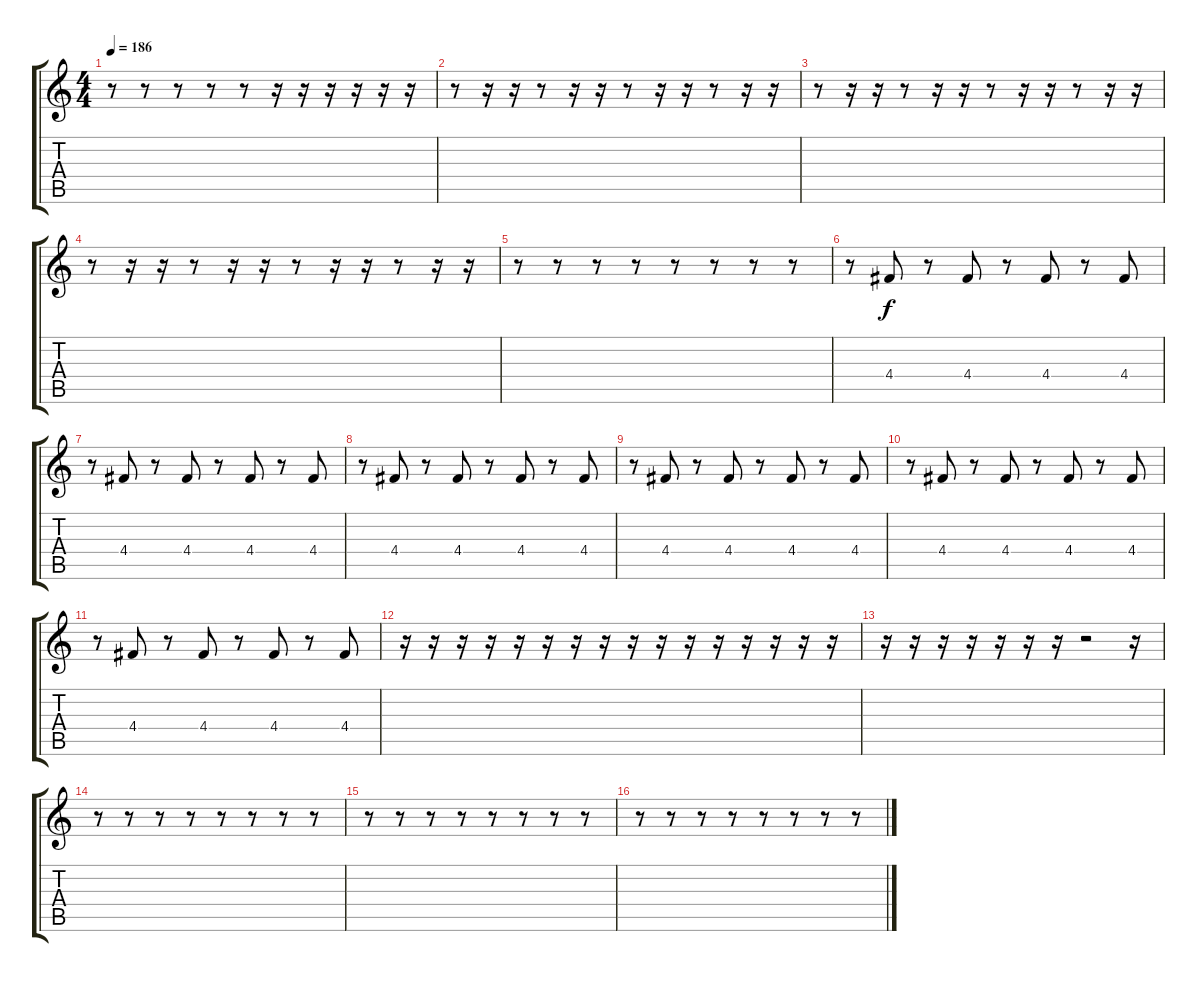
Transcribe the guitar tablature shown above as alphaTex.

\track "" {instrument acousticguitarsteel}
\staff {score tabs}
\tuning (E4 B3 G3 D3 A2 E2) {hide}
\ts (4 4)
\tempo 186
\clef g2
\ks c
r.8{dy f} r.8 r.8 r.8 r.8 r.16 r.16 r.16 r.16 r.16 r.16 |
r.8 r.16 r.16 r.8 r.16 r.16 r.8 r.16 r.16 r.8 r.16 r.16 |
r.8 r.16 r.16 r.8 r.16 r.16 r.8 r.16 r.16 r.8 r.16 r.16 |
r.8 r.16 r.16 r.8 r.16 r.16 r.8 r.16 r.16 r.8 r.16 r.16 |
r.8 r.8 r.8 r.8 r.8 r.8 r.8 r.8 |
r.8 4.4.8 r.8 4.4.8 r.8 4.4.8 r.8 4.4.8 |
r.8 4.4.8 r.8 4.4.8 r.8 4.4.8 r.8 4.4.8 |
r.8 4.4.8 r.8 4.4.8 r.8 4.4.8 r.8 4.4.8 |
r.8 4.4.8 r.8 4.4.8 r.8 4.4.8 r.8 4.4.8 |
r.8 4.4.8 r.8 4.4.8 r.8 4.4.8 r.8 4.4.8 |
r.8 4.4.8 r.8 4.4.8 r.8 4.4.8 r.8 4.4.8 |
r.16 r.16 r.16 r.16 r.16 r.16 r.16 r.16 r.16 r.16 r.16 r.16 r.16 r.16 r.16 r.16 |
r.16 r.16 r.16 r.16 r.16 r.16 r.16 r.2 r.16 |
r.8 r.8 r.8 r.8 r.8 r.8 r.8 r.8 |
r.8 r.8 r.8 r.8 r.8 r.8 r.8 r.8 |
r.8 r.8 r.8 r.8 r.8 r.8 r.8 r.8
